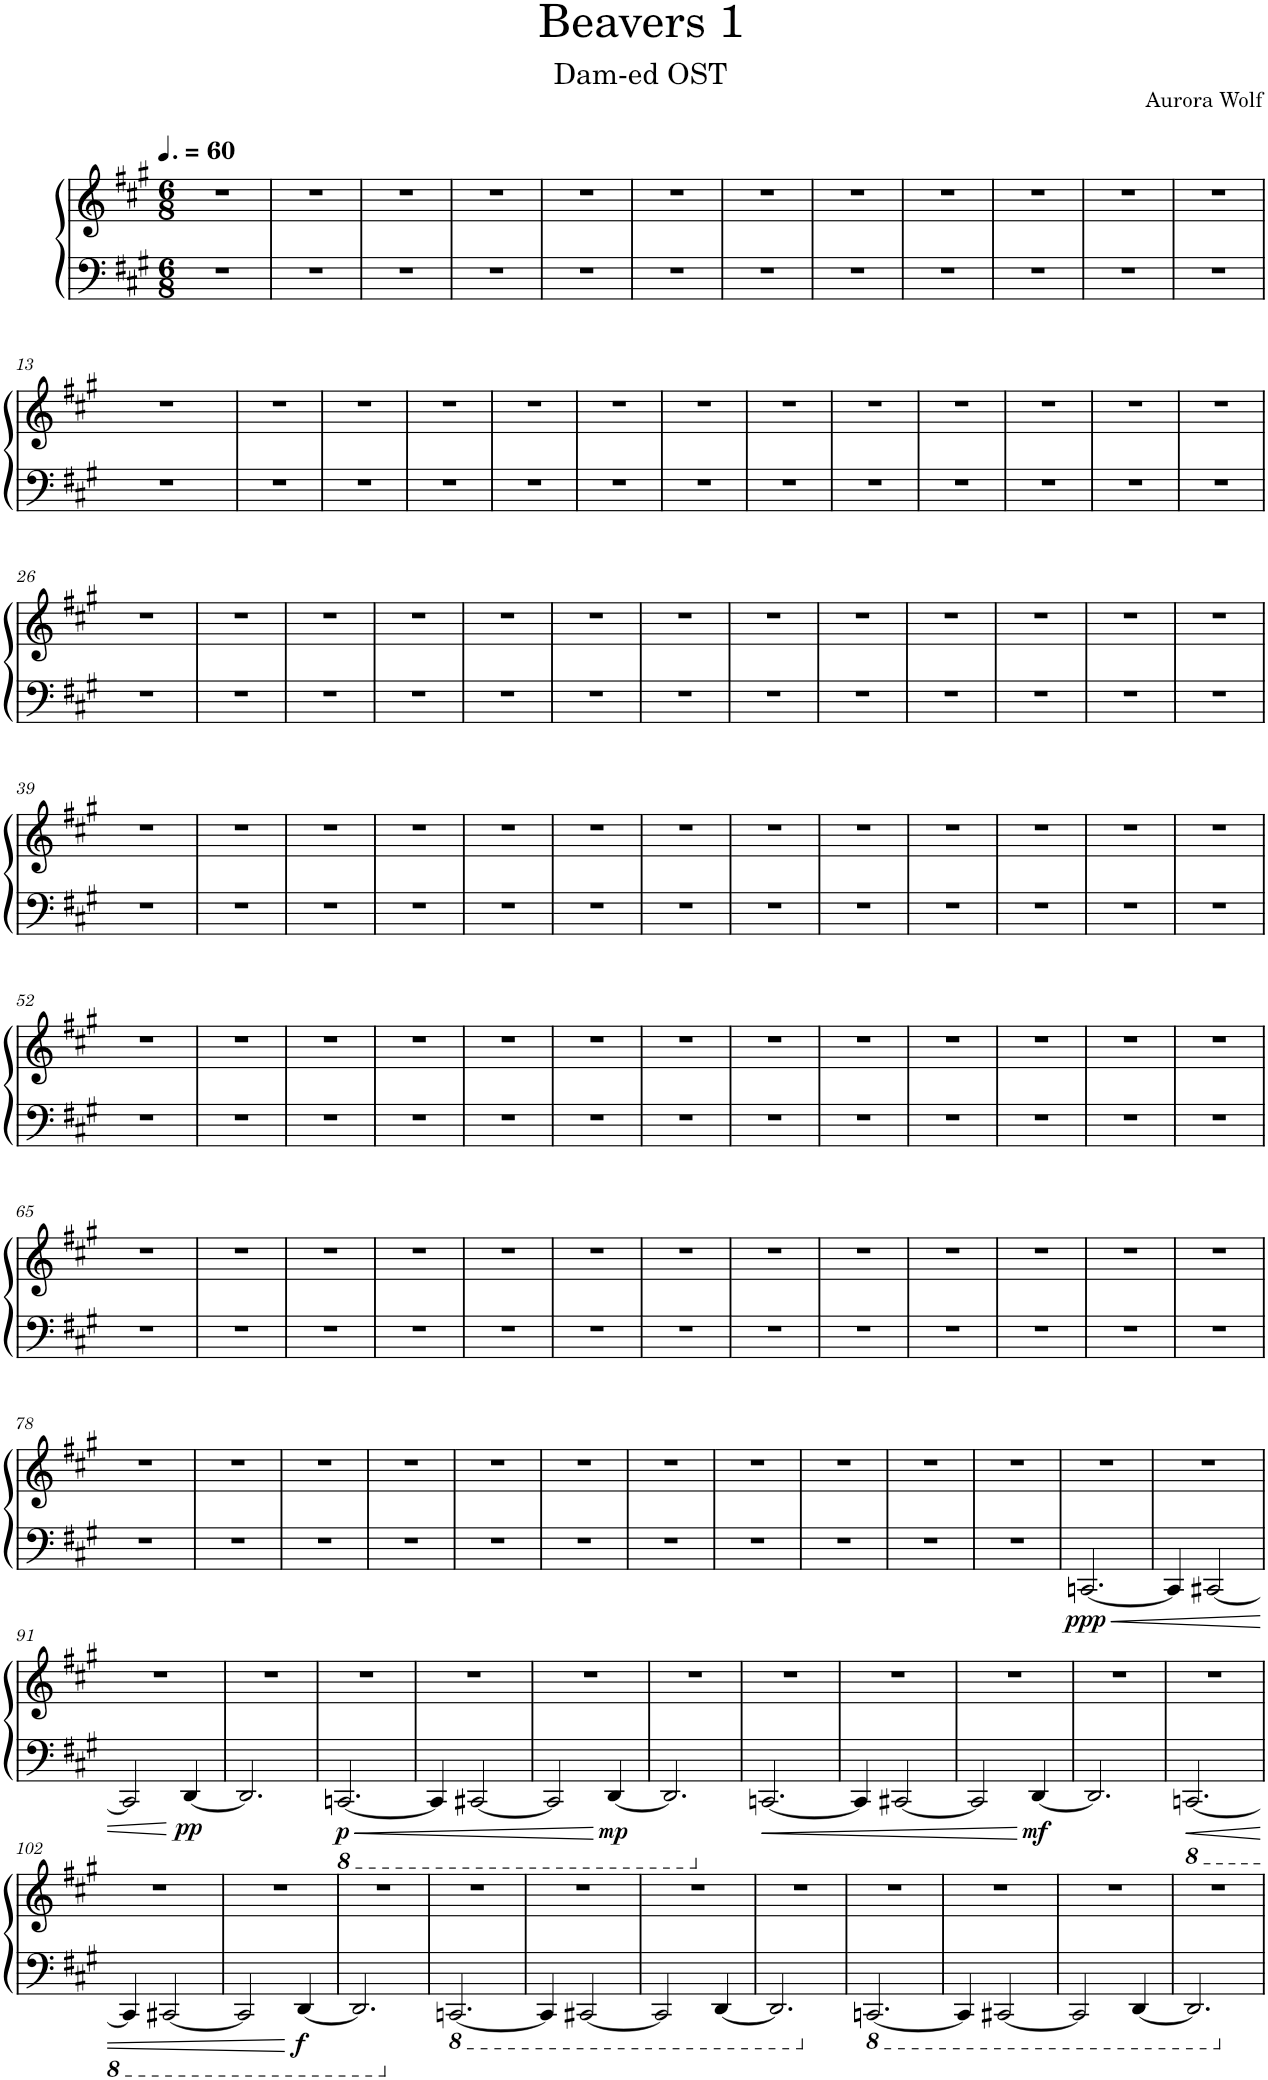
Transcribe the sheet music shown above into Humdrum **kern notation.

**kern	**kern	**dynam
*part1	*part1	*part1
*staff2	*staff1	*staff1/2
*I"Saw Synthesizer	*	*
*I'Synth.	*	*
*clefF4	*clefG2	*
*k[f#c#g#]	*k[f#c#g#]	*
*M6/8	*M6/8	*
*MM90	*MM90	*
=1	=1	=1
2.r	2.r	.
=2	=2	=2
2.r	2.r	.
=3	=3	=3
2.r	2.r	.
=4	=4	=4
2.r	2.r	.
=5	=5	=5
2.r	2.r	.
=6	=6	=6
2.r	2.r	.
=7	=7	=7
2.r	2.r	.
=8	=8	=8
2.r	2.r	.
=9	=9	=9
2.r	2.r	.
=10	=10	=10
2.r	2.r	.
=11	=11	=11
2.r	2.r	.
=12	=12	=12
2.r	2.r	.
!!LO:LB:g=z
=13	=13	=13
2.r	2.r	.
=14	=14	=14
2.r	2.r	.
=15	=15	=15
2.r	2.r	.
=16	=16	=16
2.r	2.r	.
=17	=17	=17
2.r	2.r	.
=18	=18	=18
2.r	2.r	.
=19	=19	=19
2.r	2.r	.
=20	=20	=20
2.r	2.r	.
=21	=21	=21
2.r	2.r	.
=22	=22	=22
2.r	2.r	.
=23	=23	=23
2.r	2.r	.
=24	=24	=24
2.r	2.r	.
=25	=25	=25
2.r	2.r	.
!!LO:LB:g=z
=26	=26	=26
2.r	2.r	.
=27	=27	=27
2.r	2.r	.
=28	=28	=28
2.r	2.r	.
=29	=29	=29
2.r	2.r	.
=30	=30	=30
2.r	2.r	.
=31	=31	=31
2.r	2.r	.
=32	=32	=32
2.r	2.r	.
=33	=33	=33
2.r	2.r	.
=34	=34	=34
2.r	2.r	.
=35	=35	=35
2.r	2.r	.
=36	=36	=36
2.r	2.r	.
=37	=37	=37
2.r	2.r	.
=38	=38	=38
2.r	2.r	.
!!LO:LB:g=z
=39	=39	=39
2.r	2.r	.
=40	=40	=40
2.r	2.r	.
=41	=41	=41
2.r	2.r	.
=42	=42	=42
2.r	2.r	.
=43	=43	=43
2.r	2.r	.
=44	=44	=44
2.r	2.r	.
=45	=45	=45
2.r	2.r	.
=46	=46	=46
2.r	2.r	.
=47	=47	=47
2.r	2.r	.
=48	=48	=48
2.r	2.r	.
=49	=49	=49
2.r	2.r	.
=50	=50	=50
2.r	2.r	.
=51	=51	=51
2.r	2.r	.
!!LO:LB:g=z
=52	=52	=52
2.r	2.r	.
=53	=53	=53
2.r	2.r	.
=54	=54	=54
2.r	2.r	.
=55	=55	=55
2.r	2.r	.
=56	=56	=56
2.r	2.r	.
=57	=57	=57
2.r	2.r	.
=58	=58	=58
2.r	2.r	.
=59	=59	=59
2.r	2.r	.
=60	=60	=60
2.r	2.r	.
=61	=61	=61
2.r	2.r	.
=62	=62	=62
2.r	2.r	.
=63	=63	=63
2.r	2.r	.
=64	=64	=64
2.r	2.r	.
!!LO:LB:g=z
=65	=65	=65
2.r	2.r	.
=66	=66	=66
2.r	2.r	.
=67	=67	=67
2.r	2.r	.
=68	=68	=68
2.r	2.r	.
=69	=69	=69
2.r	2.r	.
=70	=70	=70
2.r	2.r	.
=71	=71	=71
2.r	2.r	.
=72	=72	=72
2.r	2.r	.
=73	=73	=73
2.r	2.r	.
=74	=74	=74
2.r	2.r	.
=75	=75	=75
2.r	2.r	.
=76	=76	=76
2.r	2.r	.
=77	=77	=77
2.r	2.r	.
!!LO:LB:g=z
=78	=78	=78
2.r	2.r	.
=79	=79	=79
2.r	2.r	.
=80	=80	=80
2.r	2.r	.
=81	=81	=81
2.r	2.r	.
=82	=82	=82
2.r	2.r	.
=83	=83	=83
2.r	2.r	.
=84	=84	=84
2.r	2.r	.
=85	=85	=85
2.r	2.r	.
=86	=86	=86
2.r	2.r	.
=87	=87	=87
2.r	2.r	.
=88	=88	=88
2.r	2.r	.
=89	=89	=89
!	!	!LO:DY:b=2
[2.CCn/	2.r	ppp
=90	=90	=90
4CC/]	2.r	.
[2CC#X/	.	.
!!LO:LB:g=z
=91	=91	=91
2CC#/]	2.r	.
!	!	!LO:DY:b=2
[4DD/	.	pp
=92	=92	=92
2.DD/]	2.r	.
=93	=93	=93
!	!	!LO:DY:b=2
[2.CCCn/	2.r	p
=94	=94	=94
*	*8ba	*
4CCC/]	2.r	.
[2CCC#X/	.	.
=95	=95	=95
2CCC#/]	2.r	.
!	!	!LO:DY:b=2
[4DDD/	.	mp
=96	=96	=96
2.DDD/]	2.r	.
=97	=97	=97
*X8ba	*	*
[2.CCn/	2.r	.
=98	=98	=98
4CC/]	2.r	.
[2CC#X/	.	.
=99	=99	=99
2CC#/]	2.r	.
!	!	!LO:DY:b=2
[4DD/	.	mf
=100	=100	=100
2.DD/]	2.r	.
=101	=101	=101
[2.CCCn/	2.r	.
!!LO:LB:g=z
=102	=102	=102
*	*8ba	*
4CCC/]	2.r	.
[2CCC#X/	.	.
=103	=103	=103
2CCC#/]	2.r	.
!	!	!LO:DY:b=2
[4DDD/	.	f
=104	=104	=104
2.DDD/]	2.r	.
=105	=105	=105
*X8ba	*	*
*8ba	*	*
[2.CCCn/	2.r	.
=106	=106	=106
4CCC/]	2.r	.
[2CCC#X/	.	.
=107	=107	=107
2CCC#/]	2.r	.
[4DDD/	.	.
=108	=108	=108
2.DDD/]	2.r	.
=109	=109	=109
*X8ba	*	*
*8ba	*	*
[2.CCCn/	2.r	.
=110	=110	=110
4CCC/]	2.r	.
[2CCC#X/	.	.
=111	=111	=111
2CCC#/]	2.r	.
[4DDD/	.	.
=112	=112	=112
2.DDD/]	2.r	.
*X8ba	*	*
=	=	=
*-	*-	*-
